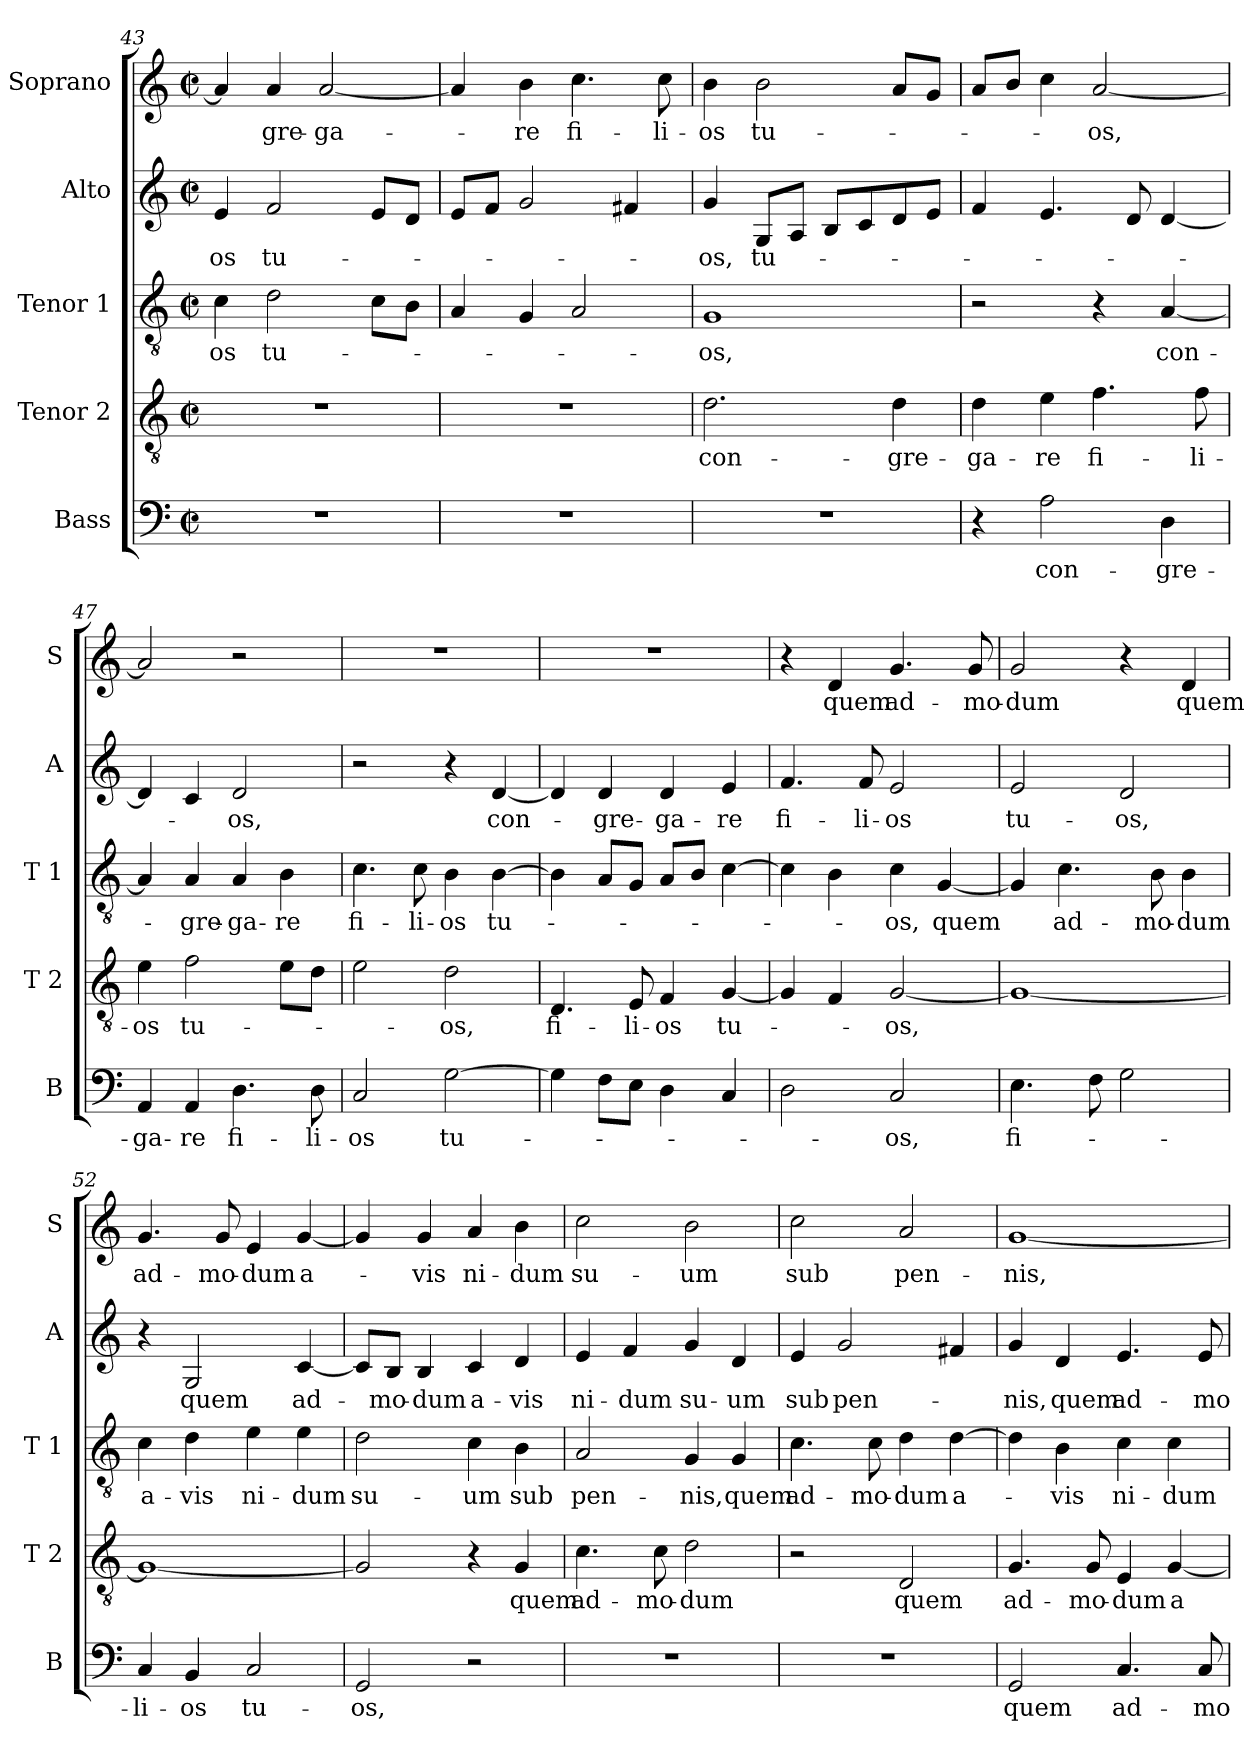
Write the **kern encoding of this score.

**kern	**text	**kern	**text	**kern	**text	**kern	**text	**kern	**text
*part5	*part5	*part4	*part4	*part3	*part3	*part2	*part2	*part1	*part1
*staff5	*staff5	*staff4	*staff4	*staff3	*staff3	*staff2	*staff2	*staff1	*staff1
*I"Bass	*	*I"Tenor 2	*	*I"Tenor 1	*	*I"Alto	*	*I"Soprano	*
*I'B	*	*I'T 2	*	*I'T 1	*	*I'A	*	*I'S	*
!!LO:PB:g=z
*clefF4	*	*clefGv2	*	*clefGv2	*	*clefG2	*	*clefG2	*
*k[]	*	*k[]	*	*k[]	*	*k[]	*	*k[]	*
*C:	*	*C:	*	*C:	*	*C:	*	*C:	*
*M2/2	*	*M2/2	*	*M2/2	*	*M2/2	*	*M2/2	*
*met(c|)	*	*met(c|)	*	*met(c|)	*	*met(c|)	*	*met(c|)	*
=43	=43	=43	=43	=43	=43	=43	=43	=43	=43
1r	.	1r	.	4c\	-os	4e/	-os	4a/]	.
.	.	.	.	2d\	tu-	2f/	tu-	4a/	-gre-
.	.	.	.	.	.	.	.	[2a/	-ga-
.	.	.	.	8c\L	.	8e/L	.	.	.
.	.	.	.	8B\J	.	8d/J	.	.	.
=44	=44	=44	=44	=44	=44	=44	=44	=44	=44
1r	.	1r	.	4A/	.	8e/L	.	4a/]	.
.	.	.	.	.	.	8f/J	.	.	.
.	.	.	.	4G/	.	2g/	.	4b\	-re
.	.	.	.	2A/	.	.	.	4.cc\	fi-
.	.	.	.	.	.	4f#X/	.	.	.
.	.	.	.	.	.	.	.	8cc\	-li-
=45	=45	=45	=45	=45	=45	=45	=45	=45	=45
1r	.	2.d\	con-	1G	-os,	4g/	-os,	4b\	-os
.	.	.	.	.	.	8G/L	tu-	2b\	tu-
.	.	.	.	.	.	8A/J	.	.	.
.	.	.	.	.	.	8B/L	.	.	.
.	.	.	.	.	.	8c/	.	.	.
.	.	4d\	-gre-	.	.	8d/	.	8a/L	.
.	.	.	.	.	.	8e/J	.	8g/J	.
=46	=46	=46	=46	=46	=46	=46	=46	=46	=46
4r	.	4d\	-ga-	2r	.	4f/	.	8a/L	.
.	.	.	.	.	.	.	.	8b/J	.
2A\	con-	4e\	-re	.	.	4.e/	.	4cc\	.
.	.	4.f\	fi-	4r	.	.	.	[2a/	-os,
.	.	.	.	.	.	8d/	.	.	.
4D\	-gre-	.	.	[4A/	con-	[4d/	.	.	.
.	.	8f\	-li-	.	.	.	.	.	.
=47	=47	=47	=47	=47	=47	=47	=47	=47	=47
4AA/	-ga-	4e\	-os	4A/]	.	4d/]	.	2a/]	.
4AA/	-re	2f\	tu-	4A/	-gre-	4c/	.	.	.
4.D\	fi-	.	.	4A/	-ga-	2d/	-os,	2r	.
.	.	8e\L	.	4B\	-re	.	.	.	.
8D\	-li-	8d\J	.	.	.	.	.	.	.
!!LO:LB:g=z
=48	=48	=48	=48	=48	=48	=48	=48	=48	=48
2C/	-os	2e\	.	4.c\	fi-	2r	.	1r	.
.	.	.	.	8c\	-li-	.	.	.	.
[2G\	tu-	2d\	-os,	4B\	-os	4r	.	.	.
.	.	.	.	[4B\	tu-	[4d/	con-	.	.
=49	=49	=49	=49	=49	=49	=49	=49	=49	=49
4G\]	.	4.D/	fi-	4B\]	.	4d/]	.	1r	.
8F\L	.	.	.	8A/L	.	4d/	-gre-	.	.
8E\J	.	8E/	-li-	8G/J	.	.	.	.	.
4D\	.	4F/	-os	8A/L	.	4d/	-ga-	.	.
.	.	.	.	8B/J	.	.	.	.	.
4C/	.	[4G/	tu-	[4c\	.	4e/	-re	.	.
=50	=50	=50	=50	=50	=50	=50	=50	=50	=50
2D\	.	4G/]	.	4c\]	.	4.f/	fi-	4r	.
.	.	4F/	.	4B\	.	.	.	4d/	quem
.	.	.	.	.	.	8f/	-li-	.	.
2C/	-os,	[2G/	-os,	4c\	-os,	2e/	-os	4.g/	ad-
.	.	.	.	[4G/	quem	.	.	.	.
.	.	.	.	.	.	.	.	8g/	-mo-
=51	=51	=51	=51	=51	=51	=51	=51	=51	=51
4.E\	fi-	1G_	.	4G/]	.	2e/	tu-	2g/	-dum
.	.	.	.	4.c\	ad-	.	.	.	.
8F\	.	.	.	.	.	.	.	.	.
2G\	.	.	.	.	.	2d/	-os,	4r	.
.	.	.	.	8B\	-mo-	.	.	.	.
.	.	.	.	4B\	-dum	.	.	4d/	quem
=52	=52	=52	=52	=52	=52	=52	=52	=52	=52
4C/	-li-	1G_	.	4c\	a-	4r	.	4.g/	ad-
4BB/	-os	.	.	4d\	-vis	2G/	quem	.	.
.	.	.	.	.	.	.	.	8g/	-mo-
2C/	tu-	.	.	4e\	ni-	.	.	4e/	-dum
.	.	.	.	4e\	-dum	[4c/	ad-	[4g/	a-
!!LO:PB:g=z
=53	=53	=53	=53	=53	=53	=53	=53	=53	=53
2GG/	-os,	2G/]	.	2d\	su-	8c/L]	.	4g/]	.
.	.	.	.	.	.	8B/J	-mo-	.	.
.	.	.	.	.	.	4B/	-dum	4g/	-vis
2r	.	4r	.	4c\	-um	4c/	a-	4a/	ni-
.	.	4G/	quem	4B\	sub	4d/	-vis	4b\	-dum
=54	=54	=54	=54	=54	=54	=54	=54	=54	=54
1r	.	4.c\	ad-	2A/	pen-	4e/	ni-	2cc\	su-
.	.	.	.	.	.	4f/	-dum	.	.
.	.	8c\	-mo-	.	.	.	.	.	.
.	.	2d\	-dum	4G/	-nis,	4g/	su-	2b\	-um
.	.	.	.	4G/	quem	4d/	-um	.	.
=55	=55	=55	=55	=55	=55	=55	=55	=55	=55
1r	.	2r	.	4.c\	ad-	4e/	sub	2cc\	sub
.	.	.	.	.	.	2g/	pen-	.	.
.	.	.	.	8c\	-mo-	.	.	.	.
.	.	2D/	quem	4d\	-dum	.	.	2a/	pen-
.	.	.	.	[4d\	a-	4f#X/	.	.	.
=56	=56	=56	=56	=56	=56	=56	=56	=56	=56
2GG/	quem	4.G/	ad-	4d\]	.	4g/	-nis,	[1g	-nis,
.	.	.	.	4B\	-vis	4d/	quem	.	.
.	.	8G/	-mo-	.	.	.	.	.	.
4.C/	ad-	4E/	-dum	4c\	ni-	4.e/	ad-	.	.
.	.	[4G/	a-	4c\	-dum	.	.	.	.
8C/	-mo-	.	.	.	.	8e/	-mo-	.	.
=	=	=	=	=	=	=	=	=	=
*-	*-	*-	*-	*-	*-	*-	*-	*-	*-
